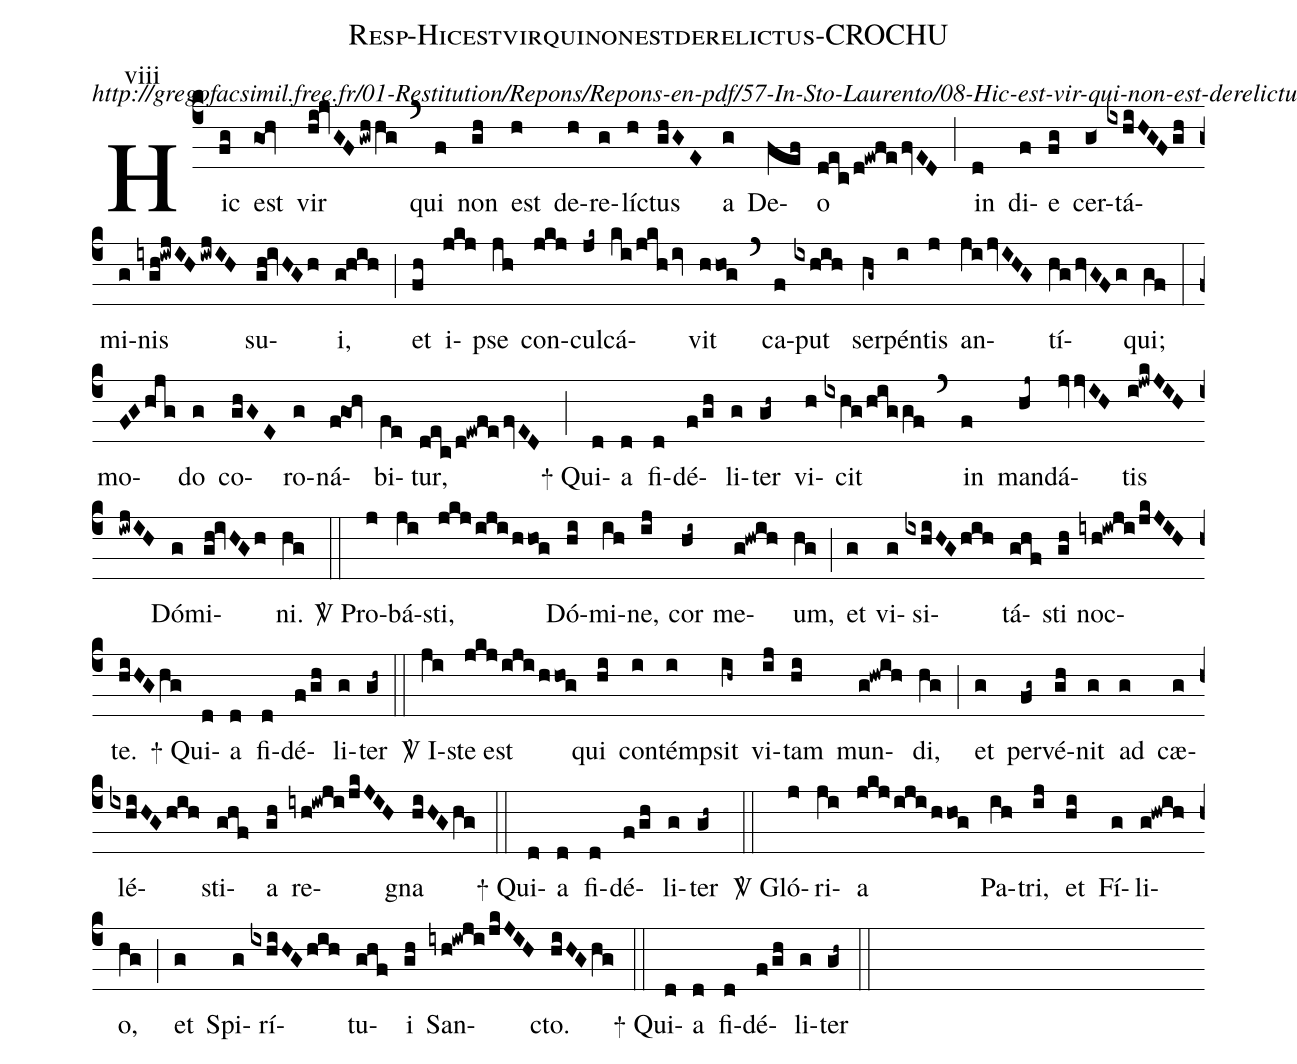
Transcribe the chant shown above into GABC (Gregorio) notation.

name: Resp-Hicestvirquinonestderelictus-CROCHU;
commentary: http://gregofacsimil.free.fr/01-Restitution/Repons/Repons-en-pdf/57-In-Sto-Laurento/08-Hic-est-vir-qui-non-est-derelictus.pdf;
annotation: viii;
%%
(c4) Hic(fg) est(gOh) vir(hi!jvGFgwhhg) (`) qui(f) non(gh) est(h) de(h)re(g)líc(h)tus(ghGE) a(g) De(fef)o(dec/d!ewfe/fvED) (;) in(d) di(f)e(fg) cer(g<)tá(ixhiHGFgh)mi(g)nis(iygh!iwjIHiwjIH) su(gh!ivHGh)i,(g!hih) (;) et(fh) i(jkj)pse(jh) con(jkj)cul(jk~)cá(ki/jkh/iv)vit(hhog) (`) ca(f)put(ixhih) ser(hg~)pén(i)tis(j) an(ji/jvIHG)tí(hg/hvGFg)qui;(gf) (:) mo(FGhjg)do(g) co(ghGE)ro(g)ná(f!goh)bi(fe)tur,(dec/d!ewfe/fvED)
(;)+ Qui(d)a(d) fi(d)dé(f/gh)li(g)ter(gh~) vi(h)cit(ixhg/higgf) (`) in(f) man(hj~)dá(jvjvIH)tis(i!jwkJIHiwjIH) Dó(g)mi(gh!ivHGh)ni.(hg) (::)
<sp>V/</sp>
Pro(j)bá(ji)sti,(jkj/iji/hhog) Dó(hi)mi(ih)ne,(ij) cor(hi~) me(g!hwih)um,(hg) (;) et(g) vi(g)si(ixhiHGhih)tá(ghf)sti(gh) noc(iyh!iwji/jkJIH)te.(hiHGhg)
+ Qui(d)a(d) fi(d)dé(f/gh)li(g)ter(gh~) (::)
<sp>V/</sp>
I(ji)ste est(jkj/ijihhog) qui(hi) con(i)tém(i)psit(ih~) vi(ij)tam(hi) mun(g!hwih)di,(hg) (;) et(g) per(fg~)vé(gh)nit(g) ad(g) cæ(g)lé(ixhiHGhih)sti(ghf)a(gh) re(iyh!iwji/jkJIH)gna(hiHGhg) (::)
+ Qui(d)a(d) fi(d)dé(f/gh)li(g)ter(gh~) (::)
<sp>V/</sp>
Gló(j)ri(ji)a(jkj/iji/hhog) Pa(ih)tri,(ij) et(hi) Fí(g)li(g!hwih)o,(hg) (;)
et(g) Spi(g)rí(ixhiHG/hih)tu(ghf)i(gh) San(iyh!iwji/jkJIH)cto.(hiHGhg) (::)
+ Qui(d)a(d) fi(d)dé(f/gh)li(g)ter(gh~) (::)
